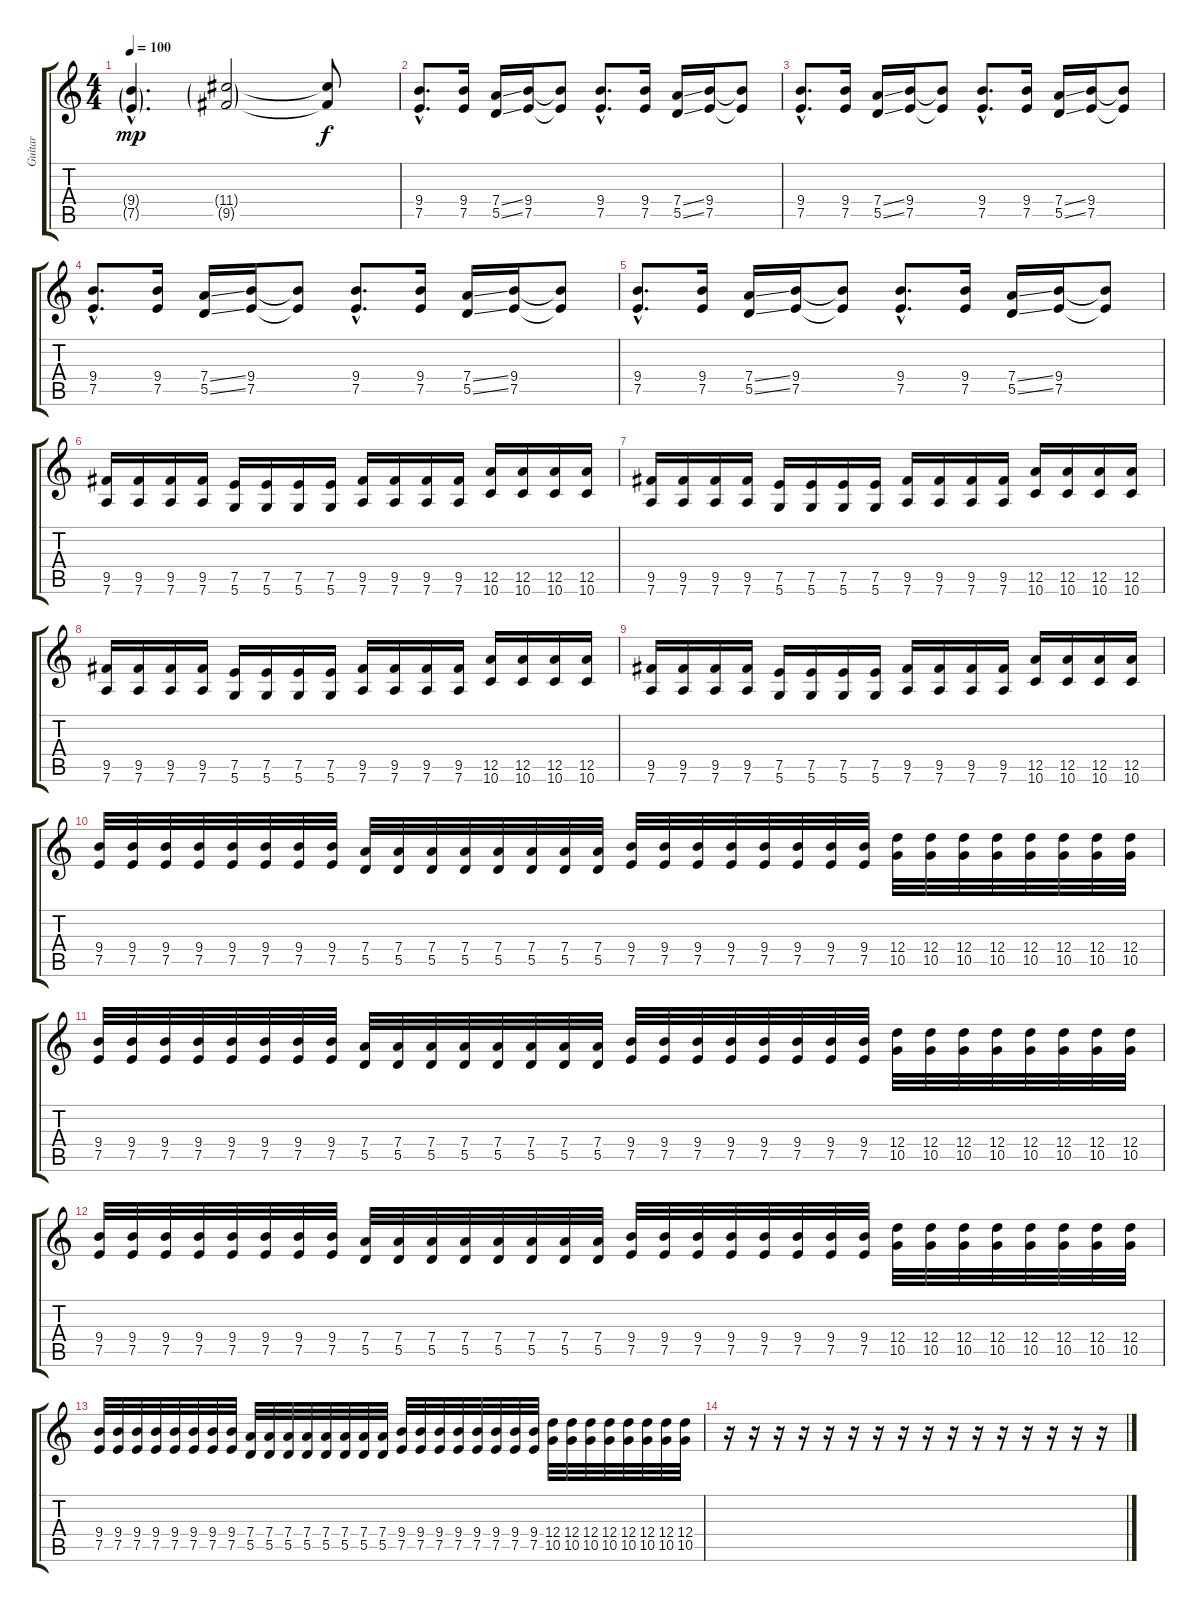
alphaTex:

\track ("Guitar" "Guitar") {instrument overdrivenguitar}
\staff {score tabs}
\tuning (E4 B3 G3 D3 A2 D2) {hide}
\ts (4 4)
\tempo 100
\clef g2
\ks c
(9.4{g hac} 7.5{g hac}).4{d dy mp} (11.4{g} 9.5{g}).2 (11.4{t} 9.5{t}).8{dy f} |
(9.4{hac} 7.5{hac}).8{d} (9.4 7.5).16 (7.4{ss} 5.5{ss}).16 (9.4 7.5).16 (9.4{t} 7.5{t}).8 (9.4{hac} 7.5{hac}).8{d} (9.4 7.5).16 (7.4{ss} 5.5{ss}).16 (9.4 7.5).16 (9.4{t} 7.5{t}).8 |
(9.4{hac} 7.5{hac}).8{d} (9.4 7.5).16 (7.4{ss} 5.5{ss}).16 (9.4 7.5).16 (9.4{t} 7.5{t}).8 (9.4{hac} 7.5{hac}).8{d} (9.4 7.5).16 (7.4{ss} 5.5{ss}).16 (9.4 7.5).16 (9.4{t} 7.5{t}).8 |
(9.4{hac} 7.5{hac}).8{d} (9.4 7.5).16 (7.4{ss} 5.5{ss}).16 (9.4 7.5).16 (9.4{t} 7.5{t}).8 (9.4{hac} 7.5{hac}).8{d} (9.4 7.5).16 (7.4{ss} 5.5{ss}).16 (9.4 7.5).16 (9.4{t} 7.5{t}).8 |
(9.4{hac} 7.5{hac}).8{d} (9.4 7.5).16 (7.4{ss} 5.5{ss}).16 (9.4 7.5).16 (9.4{t} 7.5{t}).8 (9.4{hac} 7.5{hac}).8{d} (9.4 7.5).16 (7.4{ss} 5.5{ss}).16 (9.4 7.5).16 (9.4{t} 7.5{t}).8 |
(9.5 7.6).16 (9.5 7.6).16 (9.5 7.6).16 (9.5 7.6).16 (7.5 5.6).16 (7.5 5.6).16 (7.5 5.6).16 (7.5 5.6).16 (9.5 7.6).16 (9.5 7.6).16 (9.5 7.6).16 (9.5 7.6).16 (12.5 10.6).16 (12.5 10.6).16 (12.5 10.6).16 (12.5 10.6).16 |
(9.5 7.6).16 (9.5 7.6).16 (9.5 7.6).16 (9.5 7.6).16 (7.5 5.6).16 (7.5 5.6).16 (7.5 5.6).16 (7.5 5.6).16 (9.5 7.6).16 (9.5 7.6).16 (9.5 7.6).16 (9.5 7.6).16 (12.5 10.6).16 (12.5 10.6).16 (12.5 10.6).16 (12.5 10.6).16 |
(9.5 7.6).16 (9.5 7.6).16 (9.5 7.6).16 (9.5 7.6).16 (7.5 5.6).16 (7.5 5.6).16 (7.5 5.6).16 (7.5 5.6).16 (9.5 7.6).16 (9.5 7.6).16 (9.5 7.6).16 (9.5 7.6).16 (12.5 10.6).16 (12.5 10.6).16 (12.5 10.6).16 (12.5 10.6).16 |
(9.5 7.6).16 (9.5 7.6).16 (9.5 7.6).16 (9.5 7.6).16 (7.5 5.6).16 (7.5 5.6).16 (7.5 5.6).16 (7.5 5.6).16 (9.5 7.6).16 (9.5 7.6).16 (9.5 7.6).16 (9.5 7.6).16 (12.5 10.6).16 (12.5 10.6).16 (12.5 10.6).16 (12.5 10.6).16 |
(9.4 7.5).32{volume 14} (9.4 7.5).32 (9.4 7.5).32 (9.4 7.5).32 (9.4 7.5).32 (9.4 7.5).32 (9.4 7.5).32 (9.4 7.5).32 (7.4 5.5).32 (7.4 5.5).32 (7.4 5.5).32 (7.4 5.5).32 (7.4 5.5).32 (7.4 5.5).32 (7.4 5.5).32 (7.4 5.5).32 (9.4 7.5).32 (9.4 7.5).32 (9.4 7.5).32 (9.4 7.5).32 (9.4 7.5).32 (9.4 7.5).32 (9.4 7.5).32 (9.4 7.5).32 (12.4 10.5).32 (12.4 10.5).32 (12.4 10.5).32 (12.4 10.5).32 (12.4 10.5).32 (12.4 10.5).32 (12.4 10.5).32 (12.4 10.5).32 |
(9.4 7.5).32{volume 12} (9.4 7.5).32 (9.4 7.5).32 (9.4 7.5).32 (9.4 7.5).32 (9.4 7.5).32 (9.4 7.5).32 (9.4 7.5).32 (7.4 5.5).32 (7.4 5.5).32 (7.4 5.5).32 (7.4 5.5).32 (7.4 5.5).32 (7.4 5.5).32 (7.4 5.5).32 (7.4 5.5).32 (9.4 7.5).32 (9.4 7.5).32 (9.4 7.5).32 (9.4 7.5).32 (9.4 7.5).32 (9.4 7.5).32 (9.4 7.5).32 (9.4 7.5).32 (12.4 10.5).32 (12.4 10.5).32 (12.4 10.5).32 (12.4 10.5).32 (12.4 10.5).32 (12.4 10.5).32 (12.4 10.5).32 (12.4 10.5).32 |
(9.4 7.5).32{volume 10} (9.4 7.5).32 (9.4 7.5).32 (9.4 7.5).32 (9.4 7.5).32 (9.4 7.5).32 (9.4 7.5).32 (9.4 7.5).32 (7.4 5.5).32 (7.4 5.5).32 (7.4 5.5).32 (7.4 5.5).32 (7.4 5.5).32 (7.4 5.5).32 (7.4 5.5).32 (7.4 5.5).32 (9.4 7.5).32 (9.4 7.5).32 (9.4 7.5).32 (9.4 7.5).32 (9.4 7.5).32 (9.4 7.5).32 (9.4 7.5).32 (9.4 7.5).32 (12.4 10.5).32 (12.4 10.5).32 (12.4 10.5).32 (12.4 10.5).32 (12.4 10.5).32 (12.4 10.5).32 (12.4 10.5).32 (12.4 10.5).32 |
(9.4 7.5).32{volume 8} (9.4 7.5).32 (9.4 7.5).32 (9.4 7.5).32 (9.4 7.5).32 (9.4 7.5).32 (9.4 7.5).32 (9.4 7.5).32 (7.4 5.5).32 (7.4 5.5).32 (7.4 5.5).32 (7.4 5.5).32 (7.4 5.5).32 (7.4 5.5).32 (7.4 5.5).32 (7.4 5.5).32 (9.4 7.5).32 (9.4 7.5).32 (9.4 7.5).32 (9.4 7.5).32 (9.4 7.5).32 (9.4 7.5).32 (9.4 7.5).32 (9.4 7.5).32 (12.4 10.5).32 (12.4 10.5).32 (12.4 10.5).32 (12.4 10.5).32 (12.4 10.5).32 (12.4 10.5).32 (12.4 10.5).32 (12.4 10.5).32 |
r.16 r.16 r.16 r.16 r.16 r.16 r.16 r.16 r.16 r.16 r.16 r.16 r.16 r.16 r.16 r.16
